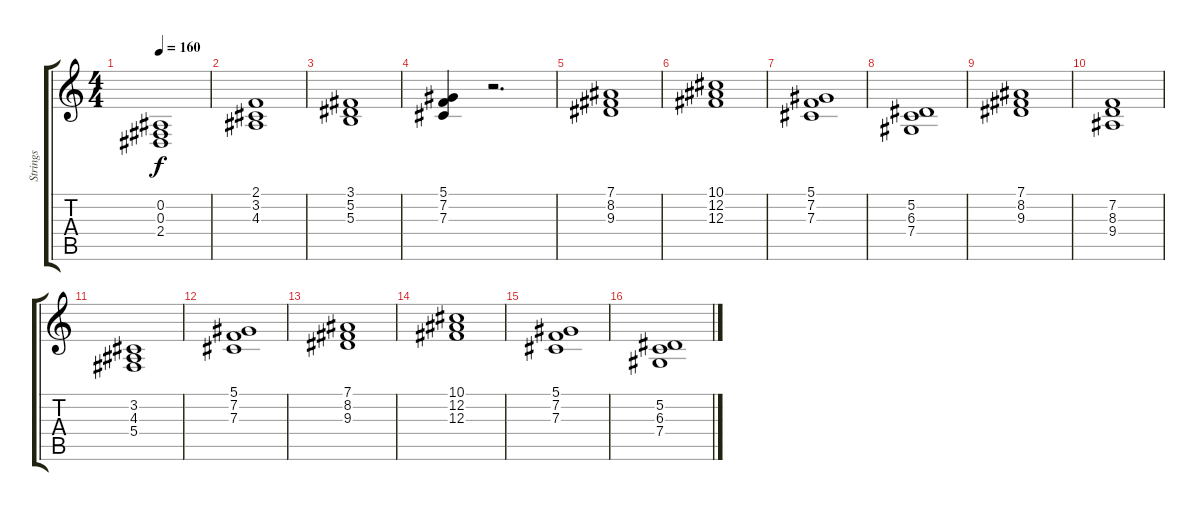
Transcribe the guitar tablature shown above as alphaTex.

\track ("Strings" "Strings") {instrument stringensemble1}
\staff {score tabs}
\tuning (Eb4 Bb3 Gb3 Db3 Ab2 Eb2) {hide}
\ts (4 4)
\tempo 160
\clef g2
\ks c
(0.2 0.3 2.4).1{dy f} |
(2.1 3.2 4.3).1 |
(3.1 5.2 5.3).1 |
(5.1 7.2 7.3).4 r.2{d} |
(7.1 8.2 9.3).1 |
(10.1 12.2 12.3).1 |
(5.1 7.2 7.3).1 |
(5.2 6.3 7.4).1 |
(7.1 8.2 9.3).1 |
(7.2 8.3 9.4).1 |
(3.2 4.3 5.4).1 |
(5.1 7.2 7.3).1 |
(7.1 8.2 9.3).1 |
(10.1 12.2 12.3).1 |
(5.1 7.2 7.3).1 |
(5.2 6.3 7.4).1
